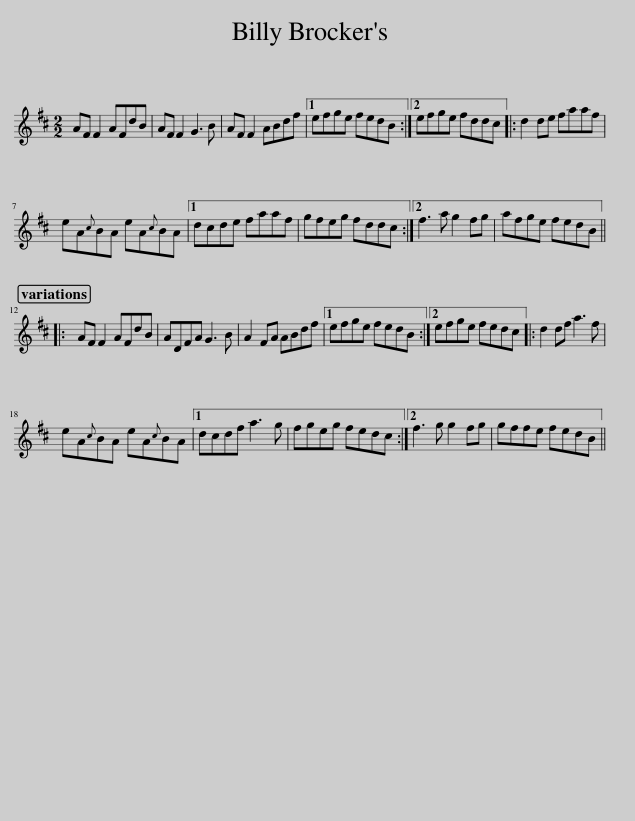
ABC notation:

X:1
L:1/8
M:2/2
I:linebreak $
K:D
V:1 treble
V:1
 AF F2 AFdB | AF F2 G3 B | AF F2 ABdf |1 efge fedB :|2 efge fddc |: %5
 d2 de faaf |$ eA{c}BA eA{c}BA |1 dcde faaf | gfeg fddc :|2 f3 a g2 fg | %10
 afge fedB |:$ AF F2 AFdB | ADFA G3 B | A2 FA ABdf |1 efge fedB :|2 %15
 efge fedc |: d2 df a3 f |$ eA{c}BA eA{c}BA |1 dcdf a3 g | fgeg fedc :|2 %20
 f3 g g2 fg | gffe fedB || %22
